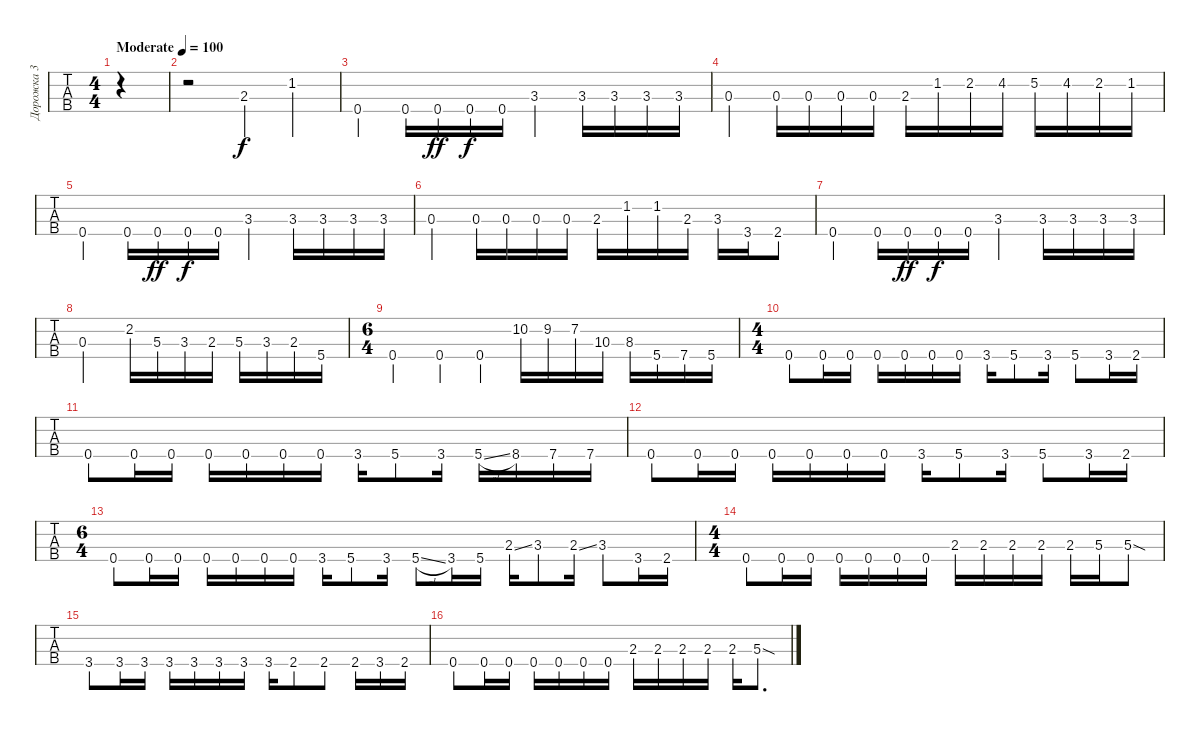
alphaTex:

\track ("Дорожка 3" "Дорожка 3") {instrument electricbassfinger}
\staff {tabs}
\tuning (G2 D2 A1 E1) {hide}
\ts (4 4)
\tempo (100 "Moderate")
\clef f4
\ks c
|
r.2 2.3.4 1.2.4 |
0.4.4 0.4.16 0.4{ac}.16{dy ff} 0.4.16{dy f} 0.4.16 3.3.4 3.3.16 3.3.16 3.3.16 3.3.16 |
0.3.4 0.3.16 0.3.16 0.3.16 0.3.16 2.3.16 1.2.16 2.2.16 4.2.16 5.2.16 4.2.16 2.2.16 1.2.16 |
0.4.4 0.4.16 0.4{ac}.16{dy ff} 0.4.16{dy f} 0.4.16 3.3.4 3.3.16 3.3.16 3.3.16 3.3.16 |
0.3.4 0.3.16 0.3.16 0.3.16 0.3.16 2.3.16 1.2.16 1.2.16 2.3.16 3.3.16 3.4.16 2.4.8 |
0.4.4 0.4.16 0.4{ac}.16{dy ff} 0.4.16{dy f} 0.4.16 3.3.4 3.3.16 3.3.16 3.3.16 3.3.16 |
0.3.2 2.2.16 5.3.16 3.3.16 2.3.16 5.3.16 3.3.16 2.3.16 5.4.16 |
\ts (6 4)
0.4.2 0.4.4 0.4.4 10.2.16 9.2.16 7.2.16 10.3.16 8.3.16 5.4.16 7.4.16 5.4.16 |
\ts (4 4)
0.4.8 0.4.16 0.4.16 0.4.16 0.4.16 0.4.16 0.4.16 3.4.16 5.4.8 3.4.16 5.4.8 3.4.16 2.4.16 |
0.4.8 0.4.16 0.4.16 0.4.16 0.4.16 0.4.16 0.4.16 3.4.16 5.4.8 3.4.16 5.4{sl}.16 8.4.16 7.4.16 7.4.16 |
0.4.8 0.4.16 0.4.16 0.4.16 0.4.16 0.4.16 0.4.16 3.4.16 5.4.8 3.4.16 5.4.8 3.4.16 2.4.16 |
\ts (6 4)
0.4.8 0.4.16 0.4.16 0.4.16 0.4.16 0.4.16 0.4.16 3.4.16 5.4.8 3.4.16 5.4{sl}.8 3.4.16 5.4.16 2.3{ss}.16 3.3{st}.8 2.3{ss}.16 3.3{st}.8 3.4.16 2.4.16 |
\ts (4 4)
0.4.8 0.4.16 0.4.16 0.4.16 0.4.16 0.4.16 0.4.16 2.3.16 2.3.16 2.3.16 2.3.16 2.3.16 5.3{st}.16 5.3{sod}.8 |
3.4.8 3.4.16 3.4.16 3.4.16 3.4.16 3.4.16 3.4.16 3.4.16 2.4.8 2.4.8 2.4.16 3.4.16 2.4.16 |
0.4.8 0.4.16 0.4.16 0.4.16 0.4.16 0.4.16 0.4.16 2.3.16 2.3.16 2.3.16 2.3.16 2.3.16 5.3{sod}.8{d}
